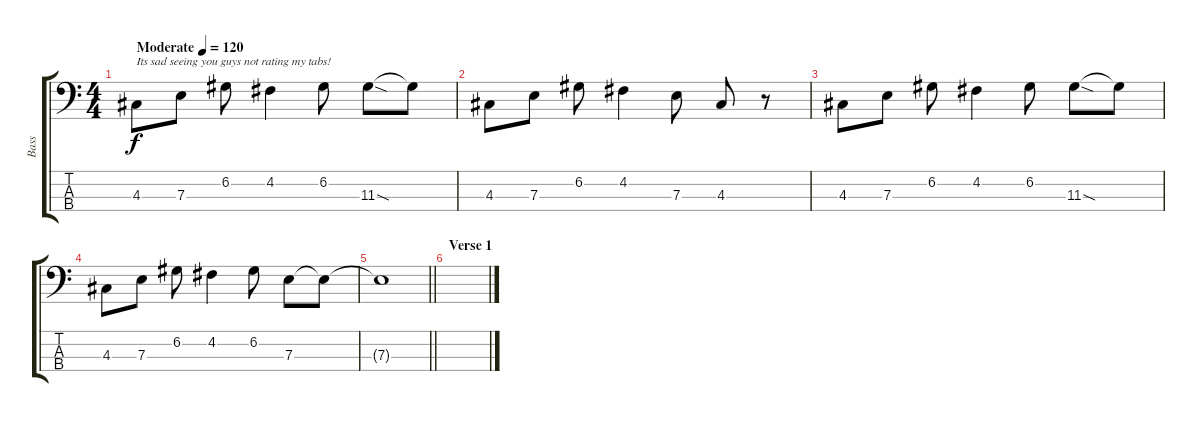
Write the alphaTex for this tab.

\track ("Bass" "Bass") {instrument electricbassfinger}
\staff {score tabs}
\tuning (G2 D2 A1 E1) {hide}
\ts (4 4)
\tempo (120 "Moderate")
\clef f4
\ks c
4.3.8{txt "Its sad seeing you guys not rating my tabs!" dy f instrument electricbassfinger} 7.3.8 6.2.8 4.2.4 6.2.8 11.3{sod}.8{instrument overdrivenguitar} 11.3{t}.8 |
4.3.8{volume 16 instrument electricbassfinger} 7.3.8 6.2.8 4.2.4 7.3.8 4.3.8 r.8 |
4.3.8 7.3.8 6.2.8 4.2.4 6.2.8 11.3{sod}.8{instrument overdrivenguitar} 11.3{t}.8 |
4.3.8{volume 16 instrument electricbassfinger} 7.3.8 6.2.8 4.2.4 6.2.8 7.3.8 7.3{t}.8 |
\barLineRight lightlight
7.3{t}.1 |
\section ("" "Verse 1")
